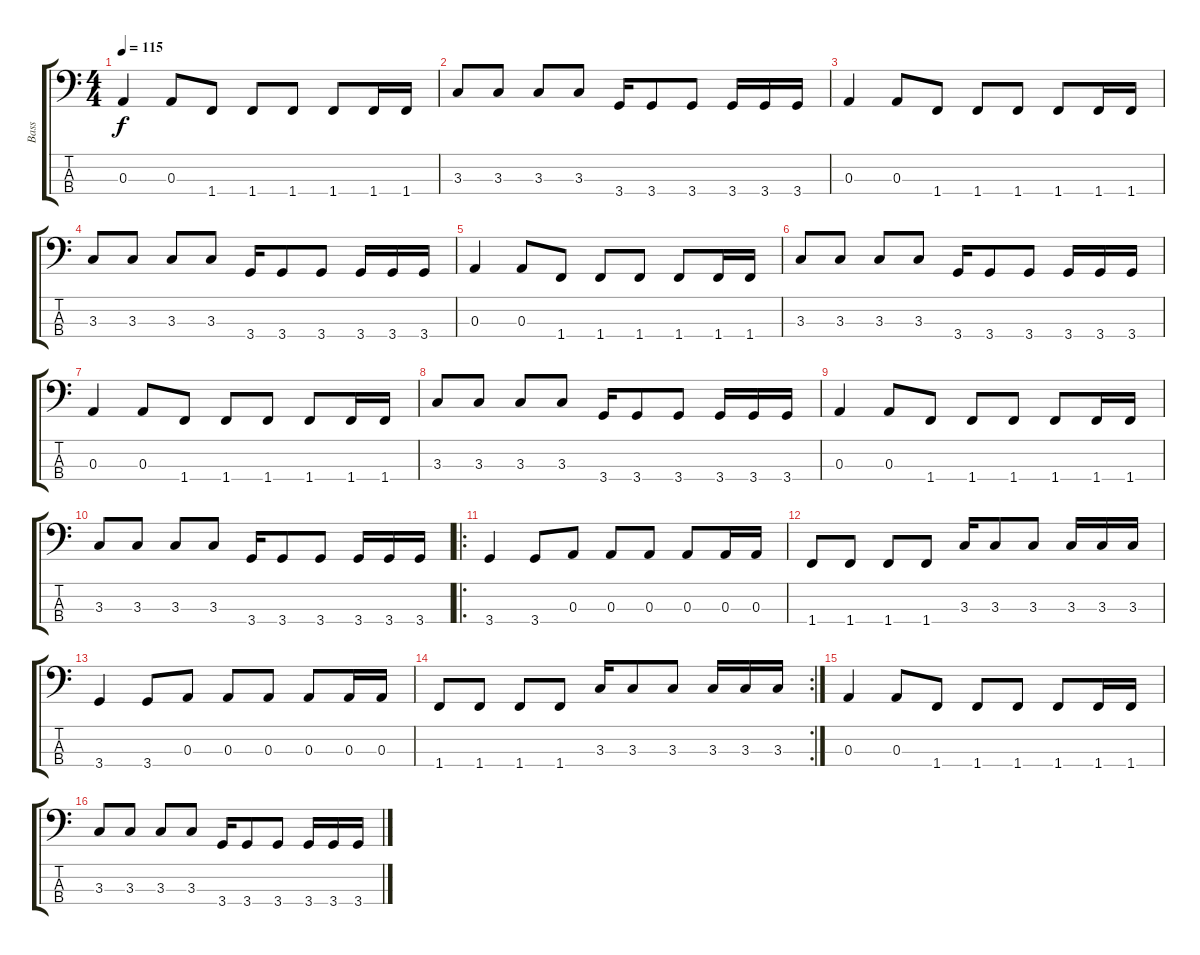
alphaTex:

\track ("Bass" "Bass") {instrument electricbassfinger}
\staff {score tabs}
\tuning (G2 D2 A1 E1) {hide}
\ts (4 4)
\tempo 115
\clef f4
\ks c
0.3.4{dy f} 0.3.8 1.4.8 1.4.8 1.4.8 1.4.8 1.4.16 1.4.16 |
3.3.8 3.3.8 3.3.8 3.3.8 3.4.16 3.4.8 3.4.8 3.4.16 3.4.16 3.4.16 |
0.3.4 0.3.8 1.4.8 1.4.8 1.4.8 1.4.8 1.4.16 1.4.16 |
3.3.8 3.3.8 3.3.8 3.3.8 3.4.16 3.4.8 3.4.8 3.4.16 3.4.16 3.4.16 |
0.3.4 0.3.8 1.4.8 1.4.8 1.4.8 1.4.8 1.4.16 1.4.16 |
3.3.8 3.3.8 3.3.8 3.3.8 3.4.16 3.4.8 3.4.8 3.4.16 3.4.16 3.4.16 |
0.3.4 0.3.8 1.4.8 1.4.8 1.4.8 1.4.8 1.4.16 1.4.16 |
3.3.8 3.3.8 3.3.8 3.3.8 3.4.16 3.4.8 3.4.8 3.4.16 3.4.16 3.4.16 |
0.3.4 0.3.8 1.4.8 1.4.8 1.4.8 1.4.8 1.4.16 1.4.16 |
3.3.8 3.3.8 3.3.8 3.3.8 3.4.16 3.4.8 3.4.8 3.4.16 3.4.16 3.4.16 |
\ro
3.4.4 3.4.8 0.3.8 0.3.8 0.3.8 0.3.8 0.3.16 0.3.16 |
1.4.8 1.4.8 1.4.8 1.4.8 3.3.16 3.3.8 3.3.8 3.3.16 3.3.16 3.3.16 |
3.4.4 3.4.8 0.3.8 0.3.8 0.3.8 0.3.8 0.3.16 0.3.16 |
\rc 2
1.4.8 1.4.8 1.4.8 1.4.8 3.3.16 3.3.8 3.3.8 3.3.16 3.3.16 3.3.16 |
0.3.4 0.3.8 1.4.8 1.4.8 1.4.8 1.4.8 1.4.16 1.4.16 |
3.3.8 3.3.8 3.3.8 3.3.8 3.4.16 3.4.8 3.4.8 3.4.16 3.4.16 3.4.16
